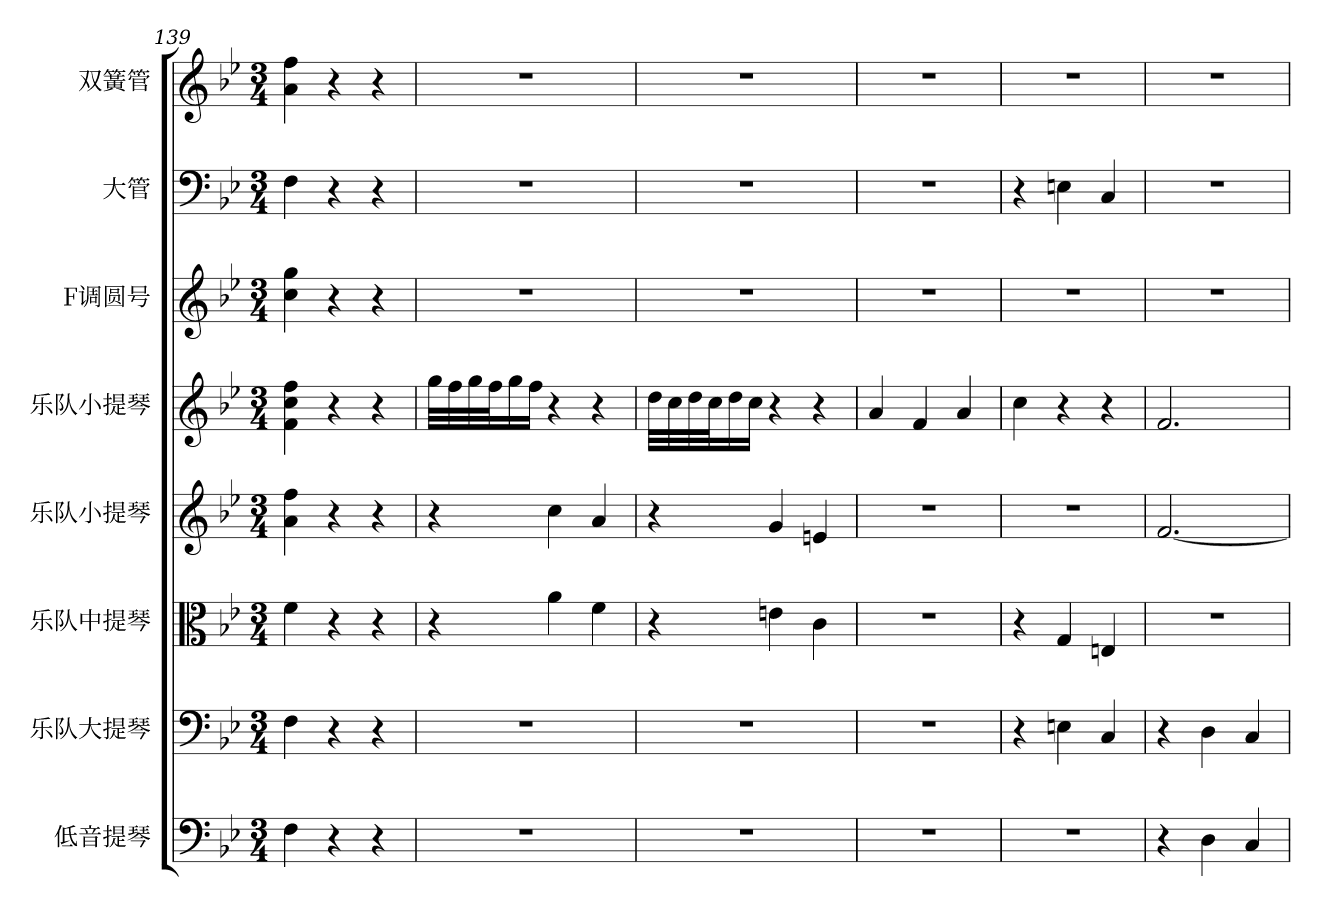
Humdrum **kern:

**kern	**kern	**kern	**kern	**kern	**kern	**kern	**kern
*part8	*part7	*part6	*part5	*part4	*part3	*part2	*part1
*staff8	*staff7	*staff6	*staff5	*staff4	*staff3	*staff2	*staff1
*I"低音提琴	*I"乐队大提琴	*I"乐队中提琴	*I"乐队小提琴	*I"乐队小提琴	*I"F调圆号	*I"大管	*I"双簧管
*clefF4	*clefF4	*clefC3	*clefG2	*clefG2	*clefG2	*clefF4	*clefG2
*ITrd7c12	*	*	*	*	*ITrd4c7	*	*
*k[b-e-]	*k[b-e-]	*k[b-e-]	*k[b-e-]	*k[b-e-]	*k[b-e-a-]	*k[b-e-]	*k[b-e-]
*M3/4	*M3/4	*M3/4	*M3/4	*M3/4	*M3/4	*M3/4	*M3/4
*MM144	*MM144	*MM144	*MM144	*MM144	*MM144	*MM144	*MM144
=139	=139	=139	=139	=139	=139	=139	=139
4FF\	4F\	4f\	4a\ 4ff\	4f\ 4cc\ 4ff\	4f\ 4cc\	4F\	4a\ 4ff\
4r	4r	4r	4r	4r	4r	4r	4r
4r	4r	4r	4r	4r	4r	4r	4r
=140	=140	=140	=140	=140	=140	=140	=140
*	*	*	*	*	*	*	*MM168
2.r	2.r	4r	4r	32gg\LLL	2.r	2.r	2.r
.	.	.	.	32ff\	.	.	.
.	.	.	.	32gg\	.	.	.
.	.	.	.	32ff\J	.	.	.
.	.	.	.	16gg\	.	.	.
.	.	.	.	16ff\JJ	.	.	.
.	.	4a\	4cc\	4r	.	.	.
.	.	4f\	4a/	4r	.	.	.
=141	=141	=141	=141	=141	=141	=141	=141
2.r	2.r	4r	4r	32dd\LLL	2.r	2.r	2.r
.	.	.	.	32cc\	.	.	.
.	.	.	.	32dd\	.	.	.
.	.	.	.	32cc\J	.	.	.
.	.	.	.	16dd\	.	.	.
.	.	.	.	16cc\JJ	.	.	.
.	.	4en\	4g/	4r	.	.	.
.	.	4c\	4en/	4r	.	.	.
=142	=142	=142	=142	=142	=142	=142	=142
2.r	2.r	2.r	2.r	4a/	2.r	2.r	2.r
.	.	.	.	4f/	.	.	.
.	.	.	.	4a/	.	.	.
!!LO:PB:g=z
=143	=143	=143	=143	=143	=143	=143	=143
2.r	4r	4r	2.r	4cc\	2.r	4r	2.r
.	4En\	4G/	.	4r	.	4En\	.
.	4C/	4En/	.	4r	.	4C/	.
=144	=144	=144	=144	=144	=144	=144	=144
4r	4r	2.r	[2.f/	2.f/	2.r	2.r	2.r
4DD\	4D\	.	.	.	.	.	.
4CC/	4C/	.	.	.	.	.	.
=	=	=	=	=	=	=	=
*-	*-	*-	*-	*-	*-	*-	*-
